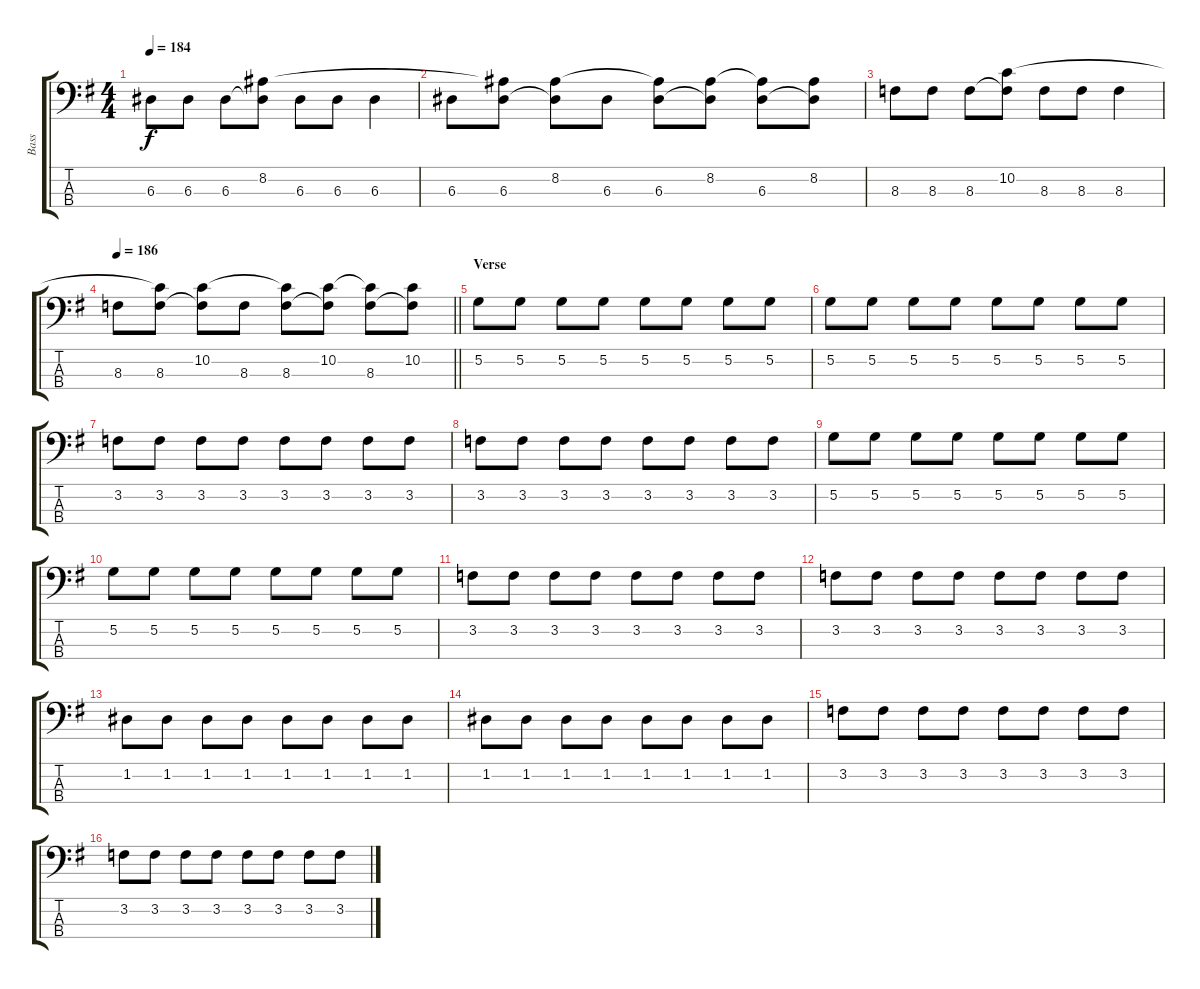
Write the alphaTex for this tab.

\track ("Bass" "Bass") {instrument electricbassfinger}
\staff {score tabs}
\tuning (G2 D2 A1 E1) {hide}
\ts (4 4)
\tempo 184
\clef f4
\ks g
6.3.8{dy f} 6.3.8 6.3.8 (8.2 6.3{t}).8 6.3.8 6.3.8 6.3.4 |
6.3.8 (8.2{t} 6.3).8 (8.2 6.3{t}).8 6.3.8 (8.2{t} 6.3).8 (8.2 6.3{t}).8 (8.2{t} 6.3).8 (8.2 6.3{t}).8 |
8.3.8 8.3.8 8.3.8 (10.2 8.3{t}).8 8.3.8 8.3.8 8.3.4 |
\tempo 186
\barLineRight lightlight
8.3.8 (10.2{t} 8.3).8 (10.2 8.3{t}).8 8.3.8 (10.2{t} 8.3).8 (10.2 8.3{t}).8 (10.2{t} 8.3).8 (10.2 8.3{t}).8 |
\section ("" "Verse")
5.2.8 5.2.8 5.2.8 5.2.8 5.2.8 5.2.8 5.2.8 5.2.8 |
5.2.8 5.2.8 5.2.8 5.2.8 5.2.8 5.2.8 5.2.8 5.2.8 |
3.2.8 3.2.8 3.2.8 3.2.8 3.2.8 3.2.8 3.2.8 3.2.8 |
3.2.8 3.2.8 3.2.8 3.2.8 3.2.8 3.2.8 3.2.8 3.2.8 |
5.2.8 5.2.8 5.2.8 5.2.8 5.2.8 5.2.8 5.2.8 5.2.8 |
5.2.8 5.2.8 5.2.8 5.2.8 5.2.8 5.2.8 5.2.8 5.2.8 |
3.2.8 3.2.8 3.2.8 3.2.8 3.2.8 3.2.8 3.2.8 3.2.8 |
3.2.8 3.2.8 3.2.8 3.2.8 3.2.8 3.2.8 3.2.8 3.2.8 |
1.2.8 1.2.8 1.2.8 1.2.8 1.2.8 1.2.8 1.2.8 1.2.8 |
1.2.8 1.2.8 1.2.8 1.2.8 1.2.8 1.2.8 1.2.8 1.2.8 |
3.2.8 3.2.8 3.2.8 3.2.8 3.2.8 3.2.8 3.2.8 3.2.8 |
3.2.8 3.2.8 3.2.8 3.2.8 3.2.8 3.2.8 3.2.8 3.2.8
